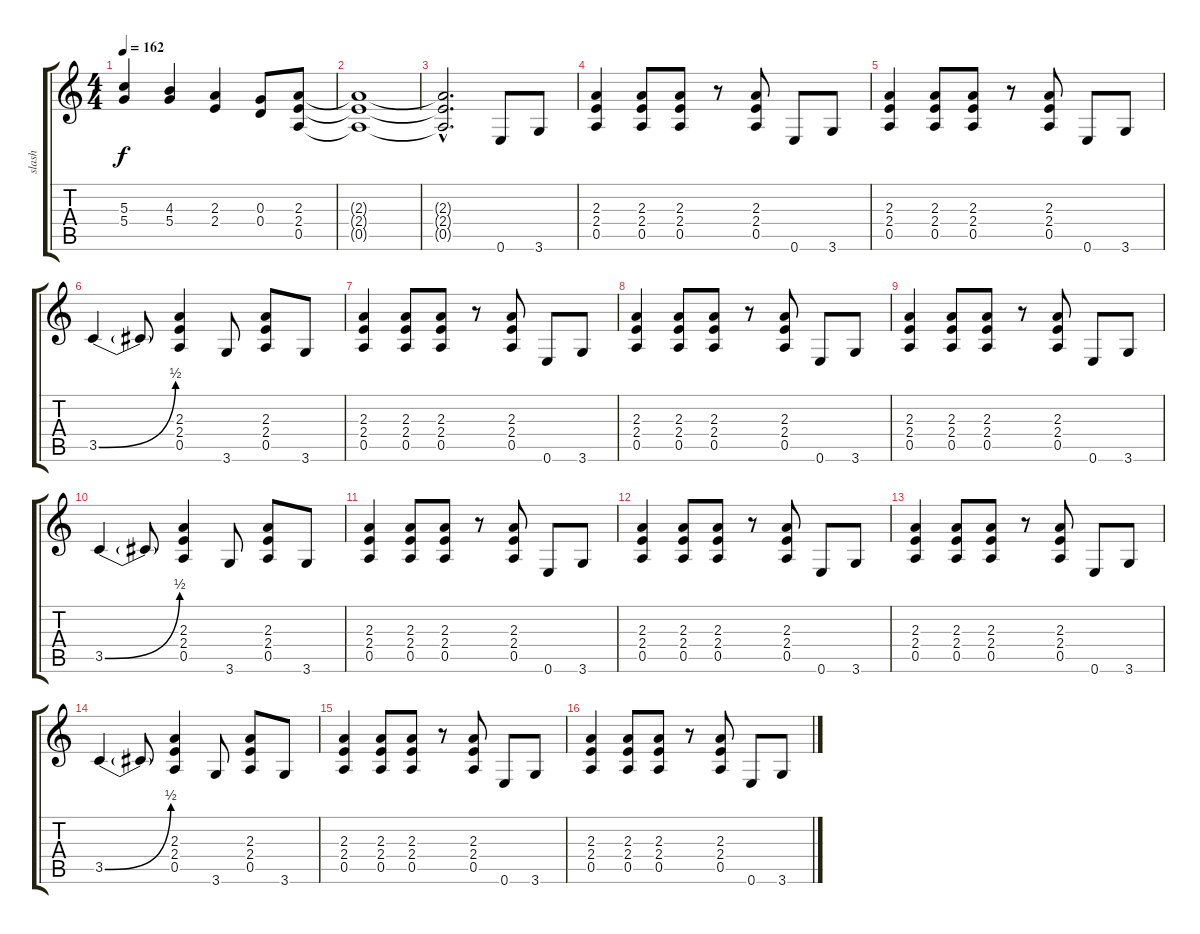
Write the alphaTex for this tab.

\track ("slash" "slash") {instrument distortionguitar}
\staff {score tabs}
\tuning (E4 B3 G3 D3 A2 E2) {hide}
\ts (4 4)
\tempo 162
\clef g2
\ks c
(5.3 5.4).4{dy f} (4.3 5.4).4 (2.3 2.4).4 (0.3 0.4).8 (2.3 2.4 0.5).8 |
(2.3{t} 2.4{t} 0.5{t}).1 |
(2.3{hac t} 2.4{hac t} 0.5{hac t}).2{d} 0.6.8 3.6.8 |
(2.3 2.4 0.5).4 (2.3 2.4 0.5).8 (2.3 2.4 0.5).8 r.8 (2.3 2.4 0.5).8 0.6.8 3.6.8 |
(2.3 2.4 0.5).4 (2.3 2.4 0.5).8 (2.3 2.4 0.5).8 r.8 (2.3 2.4 0.5).8 0.6.8 3.6.8 |
3.5{be (bend 0 0 60 2)}.4 3.5{t}.8 (2.3 2.4 0.5).4 3.6.8 (2.3 2.4 0.5).8 3.6.8 |
(2.3 2.4 0.5).4 (2.3 2.4 0.5).8 (2.3 2.4 0.5).8 r.8 (2.3 2.4 0.5).8 0.6.8 3.6.8 |
(2.3 2.4 0.5).4 (2.3 2.4 0.5).8 (2.3 2.4 0.5).8 r.8 (2.3 2.4 0.5).8 0.6.8 3.6.8 |
(2.3 2.4 0.5).4 (2.3 2.4 0.5).8 (2.3 2.4 0.5).8 r.8 (2.3 2.4 0.5).8 0.6.8 3.6.8 |
3.5{be (bend 0 0 60 2)}.4 3.5{t}.8 (2.3 2.4 0.5).4 3.6.8 (2.3 2.4 0.5).8 3.6.8 |
(2.3 2.4 0.5).4 (2.3 2.4 0.5).8 (2.3 2.4 0.5).8 r.8 (2.3 2.4 0.5).8 0.6.8 3.6.8 |
(2.3 2.4 0.5).4 (2.3 2.4 0.5).8 (2.3 2.4 0.5).8 r.8 (2.3 2.4 0.5).8 0.6.8 3.6.8 |
(2.3 2.4 0.5).4 (2.3 2.4 0.5).8 (2.3 2.4 0.5).8 r.8 (2.3 2.4 0.5).8 0.6.8 3.6.8 |
3.5{be (bend 0 0 60 2)}.4 3.5{t}.8 (2.3 2.4 0.5).4 3.6.8 (2.3 2.4 0.5).8 3.6.8 |
(2.3 2.4 0.5).4 (2.3 2.4 0.5).8 (2.3 2.4 0.5).8 r.8 (2.3 2.4 0.5).8 0.6.8 3.6.8 |
(2.3 2.4 0.5).4 (2.3 2.4 0.5).8 (2.3 2.4 0.5).8 r.8 (2.3 2.4 0.5).8 0.6.8 3.6.8
